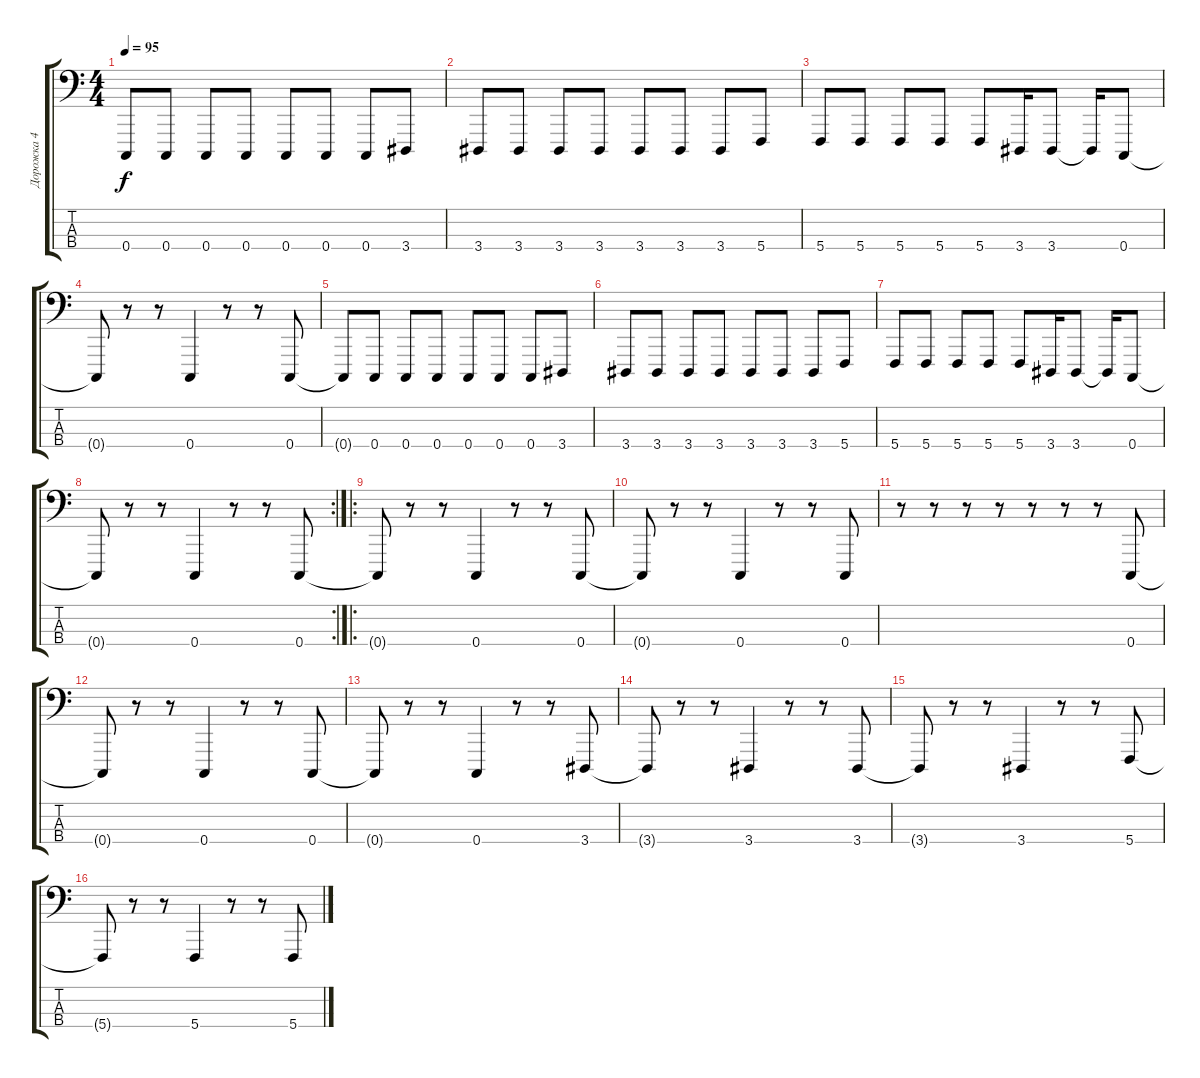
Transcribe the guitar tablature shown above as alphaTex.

\track ("Дорожка 4" "Дорожка 4") {instrument lead8bassandlead}
\staff {score tabs}
\tuning (F2 C2 G1 C1) {hide}
\ts (4 4)
\tempo 95
\clef f4
\ks c
0.4{t}.8{dy f} 0.4.8 0.4.8 0.4.8 0.4.8 0.4.8 0.4.8 3.4.8 |
3.4.8 3.4.8 3.4.8 3.4.8 3.4.8 3.4.8 3.4.8 5.4.8 |
5.4.8 5.4.8 5.4.8 5.4.8 5.4.8 3.4.16 3.4.8 3.4{t}.16 0.4.8 |
0.4{t}.8 r.8 r.8 0.4.4 r.8 r.8 0.4.8 |
0.4{t}.8 0.4.8 0.4.8 0.4.8 0.4.8 0.4.8 0.4.8 3.4.8 |
3.4.8 3.4.8 3.4.8 3.4.8 3.4.8 3.4.8 3.4.8 5.4.8 |
5.4.8 5.4.8 5.4.8 5.4.8 5.4.8 3.4.16 3.4.8 3.4{t}.16 0.4.8 |
\rc 2
0.4{t}.8 r.8 r.8 0.4.4 r.8 r.8 0.4.8 |
\ro
0.4{t}.8 r.8 r.8 0.4.4 r.8 r.8 0.4.8 |
0.4{t}.8 r.8 r.8 0.4.4 r.8 r.8 0.4.8 |
r.8 r.8 r.8 r.8 r.8 r.8 r.8 0.4.8 |
0.4{t}.8 r.8 r.8 0.4.4 r.8 r.8 0.4.8 |
0.4{t}.8 r.8 r.8 0.4.4 r.8 r.8 3.4.8 |
3.4{t}.8 r.8 r.8 3.4.4 r.8 r.8 3.4.8 |
3.4{t}.8 r.8 r.8 3.4.4 r.8 r.8 5.4.8 |
5.4{t}.8 r.8 r.8 5.4.4 r.8 r.8 5.4.8
